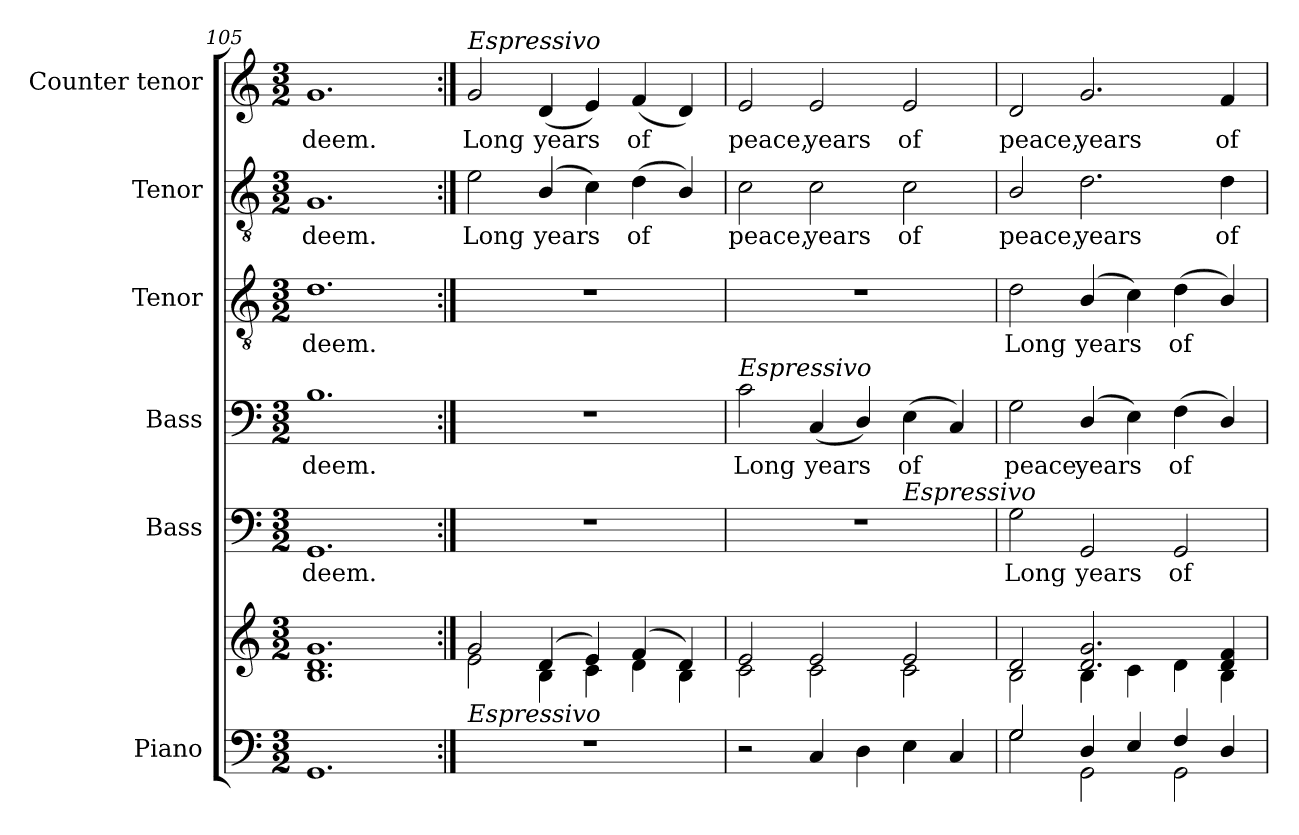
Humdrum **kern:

**kern	**kern	**kern	**text	**kern	**text	**kern	**text	**kern	**text	**kern	**text
*part6	*part6	*part5	*part5	*part4	*part4	*part3	*part3	*part2	*part2	*part1	*part1
*staff7	*staff6	*staff5	*staff5	*staff4	*staff4	*staff3	*staff3	*staff2	*staff2	*staff1	*staff1
*I"Piano	*	*I"Bass	*	*I"Bass	*	*I"Tenor	*	*I"Tenor	*	*I"Counter tenor	*
*I'Pno.	*	*I'B.	*	*I'B.	*	*I'T.	*	*I'T.	*	*	*
*clefF4	*clefG2	*clefF4	*	*clefF4	*	*clefGv2	*	*clefGv2	*	*clefG2	*
*	*	*	*	*	*	*ITrd7c12	*	*ITrd7c12	*	*	*
*k[]	*k[]	*k[]	*	*k[]	*	*k[]	*	*k[]	*	*k[]	*
*C:	*C:	*C:	*	*C:	*	*C:	*	*C:	*	*C:	*
*M3/2	*M3/2	*M3/2	*	*M3/2	*	*M3/2	*	*M3/2	*	*M3/2	*
=105	=105	=105	=105	=105	=105	=105	=105	=105	=105	=105	=105
!	!	!	!LO:LY:b:color=#000000	!	!	!	!	!	!	!	!
!	!	!	!	!	!LO:LY:b:color=#000000	!	!	!	!	!	!
!	!	!	!	!	!	!	!LO:LY:b:color=#000000	!	!	!	!
!	!	!	!	!	!	!	!	!	!LO:LY:b:color=#000000	!	!
!	!	!	!	!	!	!	!	!	!	!	!LO:LY:b:color=#000000
1.GGi	1.Bi 1.di 1.gi	1.GGi	-deem.	1.Bi	-deem.	1.Di	-deem.	1.GGi	-deem.	1.gi	-deem.
!!LO:PB:g=z
=106:|!	=106:|!	=106:|!	=106:|!	=106:|!	=106:|!	=106:|!	=106:|!	=106:|!	=106:|!	=106:|!	=106:|!
!LO:N:vis=1	!	!LO:N:vis=1	!	!LO:N:vis=1	!	!LO:N:vis=1	!	!	!	!	!
*	*^	*	*	*	*	*	*	*	*	*	*
!	!	!	!	!	!	!	!	!	!	!LO:LY:b:color=#000000	!	!
!	!	!	!	!	!	!	!	!	!	!	!LO:TX:a:i:t=Espressivo	!
!	!LO:TX:b:i:t=Espressivo	!	!	!	!	!	!	!	!	!	!	!
!	!	!	!	!	!	!	!	!	!	!	!	!LO:LY:b:color=#000000
1.r	2gi/	2ei\	1.r	.	1.r	.	1.r	.	2Ei\	Long	2gi/	Long
!	!	!	!	!	!	!	!	!	!	!LO:LY:b:color=#000000	!	!
!	!	!	!	!	!	!	!	!	!	!	!	!LO:LY:b:color=#000000
.	(4di/	4Bi\	.	.	.	.	.	.	(4BBi/	years	(4di/	years
.	4ei/)	4ci\	.	.	.	.	.	.	4Ci\)	.	4ei/)	.
!	!	!	!	!	!	!	!	!	!	!LO:LY:b:color=#000000	!	!
!	!	!	!	!	!	!	!	!	!	!	!	!LO:LY:b:color=#000000
.	(4fi/	4di\	.	.	.	.	.	.	(4Di\	of	(4fi/	of
.	4di/)	4Bi\	.	.	.	.	.	.	4BBi/)	.	4di/)	.
=107	=107	=107	=107	=107	=107	=107	=107	=107	=107	=107	=107	=107
!	!	!	!LO:N:vis=1	!	!	!	!	!	!	!	!	!
!	!	!	!	!	!	!LO:LY:b:color=#000000	!LO:N:vis=1	!	!	!	!	!
!	!	!	!	!	!	!	!	!	!	!LO:LY:b:color=#000000	!	!
!	!	!	!	!	!LO:TX:a:i:t=Espressivo	!	!	!	!	!	!	!
!	!	!	!	!	!	!	!	!	!	!	!	!LO:LY:b:color=#000000
*	*	*	*^	*	*	*	*	*	*	*	*	*
2r	2ei/	2ci\	1.r	1ryy	.	2ci\	Long	1.r	.	2Ci\	peace,	2ei/	peace,
!	!	!	!	!	!	!	!LO:LY:b:color=#000000	!	!	!	!	!	!
!	!	!	!	!	!	!	!	!	!	!	!LO:LY:b:color=#000000	!	!
!	!	!	!	!	!	!	!	!	!	!	!	!	!LO:LY:b:color=#000000
4Ci/	2ei/	2ci\	.	.	.	(4Ci/	years	.	.	2Ci\	years	2ei/	years
4Di\	.	.	.	.	.	4Di/)	.	.	.	.	.	.	.
!	!	!	!	!	!	!	!LO:LY:b:color=#000000	!	!	!	!	!	!
!	!	!	!	!	!	!	!	!	!	!	!LO:LY:b:color=#000000	!	!
!	!	!	!	!LO:TX:a:i:t=Espressivo	!	!	!	!	!	!	!	!	!
!	!	!	!	!	!	!	!	!	!	!	!	!	!LO:LY:b:color=#000000
4Ei\	2ei/	2ci\	.	2ryy	.	(4Ei\	of	.	.	2Ci\	of	2ei/	of
4Ci/	.	.	.	.	.	4Ci/)	.	.	.	.	.	.	.
*	*	*	*v	*v	*	*	*	*	*	*	*	*	*
=108	=108	=108	=108	=108	=108	=108	=108	=108	=108	=108	=108	=108
*^	*	*	*	*	*	*	*	*	*	*	*	*
*	*	*	*	*^	*	*	*	*	*	*	*	*	*
!	!	!	!	!	!	!LO:LY:b:color=#000000	!	!	!	!	!	!	!	!
*	*	*	*	*v	*v	*	*	*	*	*	*	*	*	*
*	*	*	*	*^	*	*	*	*	*	*	*	*	*
!	!	!	!	!	!	!	!	!LO:LY:b:color=#000000	!	!	!	!	!	!
*	*	*	*	*v	*v	*	*	*	*	*	*	*	*	*
*	*	*	*	*^	*	*	*	*	*	*	*	*	*
!	!	!	!	!	!	!	!	!	!	!LO:LY:b:color=#000000	!	!	!	!
*	*	*	*	*v	*v	*	*	*	*	*	*	*	*	*
*	*	*	*	*^	*	*	*	*	*	*	*	*	*
!	!	!	!	!	!	!	!	!	!	!	!	!LO:LY:b:color=#000000	!	!
*	*	*	*	*v	*v	*	*	*	*	*	*	*	*	*
*	*	*	*	*^	*	*	*	*	*	*	*	*	*
!	!	!	!	!	!	!	!	!	!	!	!	!	!	!LO:LY:b:color=#000000
*	*	*	*	*v	*v	*	*	*	*	*	*	*	*	*
2Gi/	2Gi\	2di/	2Bi\	2Gi\	Long	2Gi\	peace	2Di\	Long	2BBi/	peace,	2di/	peace,
!	!	!	!	!	!LO:LY:b:color=#000000	!	!	!	!	!	!	!	!
!	!	!	!	!	!	!	!LO:LY:b:color=#000000	!	!	!	!	!	!
!	!	!	!	!	!	!	!	!	!LO:LY:b:color=#000000	!	!	!	!
!	!	!	!	!	!	!	!	!	!	!	!LO:LY:b:color=#000000	!	!
!	!	!	!	!	!	!	!	!	!	!	!	!	!LO:LY:b:color=#000000
4Di/	2GGi\	2.di/ 2.gi	4Bi\	2GGi/	years	(4Di/	years	(4BBi/	years	2.Di\	years	2.gi/	years
4Ei/	.	.	4ci\	.	.	4Ei\)	.	4Ci\)	.	.	.	.	.
!	!	!	!	!	!LO:LY:b:color=#000000	!	!	!	!	!	!	!	!
!	!	!	!	!	!	!	!LO:LY:b:color=#000000	!	!	!	!	!	!
!	!	!	!	!	!	!	!	!	!LO:LY:b:color=#000000	!	!	!	!
4Fi/	2GGi\	.	4di\	2GGi/	of	(4Fi\	of	(4Di\	of	.	.	.	.
!	!	!	!	!	!	!	!	!	!	!	!LO:LY:b:color=#000000	!	!
!	!	!	!	!	!	!	!	!	!	!	!	!	!LO:LY:b:color=#000000
4Di/	.	4di/ 4fi	4Bi\	.	.	4Di/)	.	4BBi/)	.	4Di\	of	4fi/	of
*v	*v	*	*	*	*	*	*	*	*	*	*	*	*
*	*v	*v	*	*	*	*	*	*	*	*	*	*
=	=	=	=	=	=	=	=	=	=	=	=
*-	*-	*-	*-	*-	*-	*-	*-	*-	*-	*-	*-
